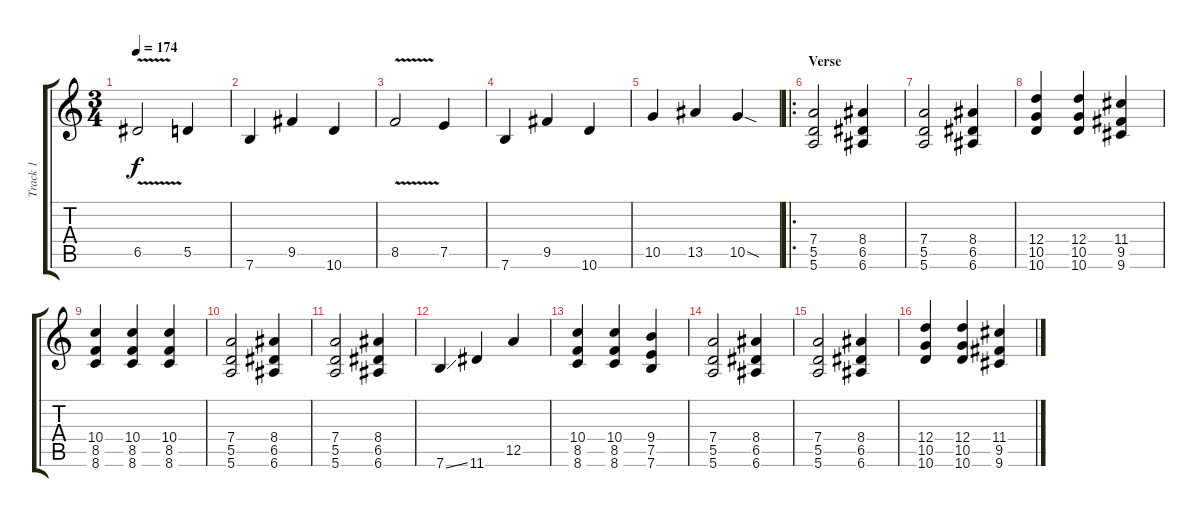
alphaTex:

\track ("Track 1" "Track 1") {instrument distortionguitar}
\staff {score tabs}
\tuning (E4 B3 G3 D3 A2 E2) {hide}
\ts (3 4)
\tempo 174
\clef g2
\ks c
6.5{v}.2{dy f} 5.5.4 |
7.6.4 9.5.4 10.6.4 |
8.5{v}.2 7.5.4 |
7.6.4 9.5.4 10.6.4 |
10.5.4 13.5.4 10.5{sod}.4 |
\ro
\section ("" "Verse")
(7.4 5.5 5.6).2 (8.4 6.5 6.6).4 |
(7.4 5.5 5.6).2 (8.4 6.5 6.6).4 |
(12.4 10.5 10.6).4 (12.4 10.5 10.6).4 (11.4 9.5 9.6).4 |
(10.4 8.5 8.6).4 (10.4 8.5 8.6).4 (10.4 8.5 8.6).4 |
(7.4 5.5 5.6).2 (8.4 6.5 6.6).4 |
(7.4 5.5 5.6).2 (8.4 6.5 6.6).4 |
7.6{ss}.4 11.6.4 12.5.4 |
(10.4 8.5 8.6).4 (10.4 8.5 8.6).4 (9.4 7.5 7.6).4 |
(7.4 5.5 5.6).2 (8.4 6.5 6.6).4 |
(7.4 5.5 5.6).2 (8.4 6.5 6.6).4 |
(12.4 10.5 10.6).4 (12.4 10.5 10.6).4 (11.4 9.5 9.6).4
